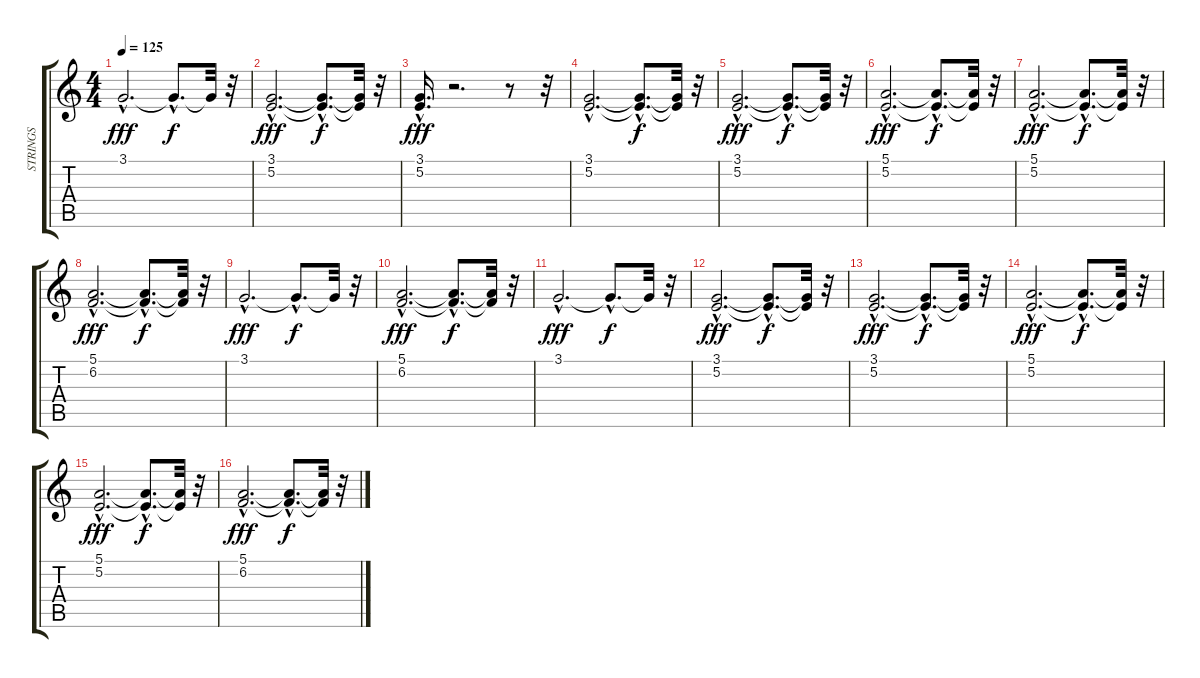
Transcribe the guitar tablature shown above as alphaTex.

\track ("STRINGS" "STRINGS") {instrument stringensemble2}
\staff {score tabs}
\tuning (E4 B3 G3 D3 A2 E2) {hide}
\ts (4 4)
\tempo 125
\clef g2
\ks c
3.1{hac}.2{d dy fff} 3.1{hac t}.8{d dy f} 3.1{t}.32 r.32 |
(3.1{hac} 5.2{hac}).2{d dy fff} (3.1{hac t} 5.2{hac t}).8{d dy f} (3.1{t} 5.2{t}).32 r.32 |
(3.1{hac} 5.2{hac}).16{d dy fff} r.2{d} r.8 r.32 |
(3.1{hac} 5.2{hac}).2{d} (3.1{hac t} 5.2{hac t}).8{d dy f} (3.1{t} 5.2{t}).32 r.32 |
(3.1{hac} 5.2{hac}).2{d dy fff} (3.1{hac t} 5.2{hac t}).8{d dy f} (3.1{t} 5.2{t}).32 r.32 |
(5.1{hac} 5.2{hac}).2{d dy fff} (5.1{hac t} 5.2{hac t}).8{d dy f} (5.1{t} 5.2{t}).32 r.32 |
(5.1{hac} 5.2{hac}).2{d dy fff} (5.1{hac t} 5.2{hac t}).8{d dy f} (5.1{t} 5.2{t}).32 r.32 |
(5.1{hac} 6.2{hac}).2{d dy fff} (5.1{hac t} 6.2{hac t}).8{d dy f} (5.1{t} 6.2{t}).32 r.32 |
3.1{hac}.2{d dy fff} 3.1{hac t}.8{d dy f} 3.1{t}.32 r.32 |
(5.1{hac} 6.2{hac}).2{d dy fff} (5.1{hac t} 6.2{hac t}).8{d dy f} (5.1{t} 6.2{t}).32 r.32 |
3.1{hac}.2{d dy fff} 3.1{hac t}.8{d dy f} 3.1{t}.32 r.32 |
(3.1{hac} 5.2{hac}).2{d dy fff} (3.1{hac t} 5.2{hac t}).8{d dy f} (3.1{t} 5.2{t}).32 r.32 |
(3.1{hac} 5.2{hac}).2{d dy fff} (3.1{hac t} 5.2{hac t}).8{d dy f} (3.1{t} 5.2{t}).32 r.32 |
(5.1{hac} 5.2{hac}).2{d dy fff} (5.1{hac t} 5.2{hac t}).8{d dy f} (5.1{t} 5.2{t}).32 r.32 |
(5.1{hac} 5.2{hac}).2{d dy fff} (5.1{hac t} 5.2{hac t}).8{d dy f} (5.1{t} 5.2{t}).32 r.32 |
(5.1{hac} 6.2{hac}).2{d dy fff} (5.1{hac t} 6.2{hac t}).8{d dy f} (5.1{t} 6.2{t}).32 r.32
